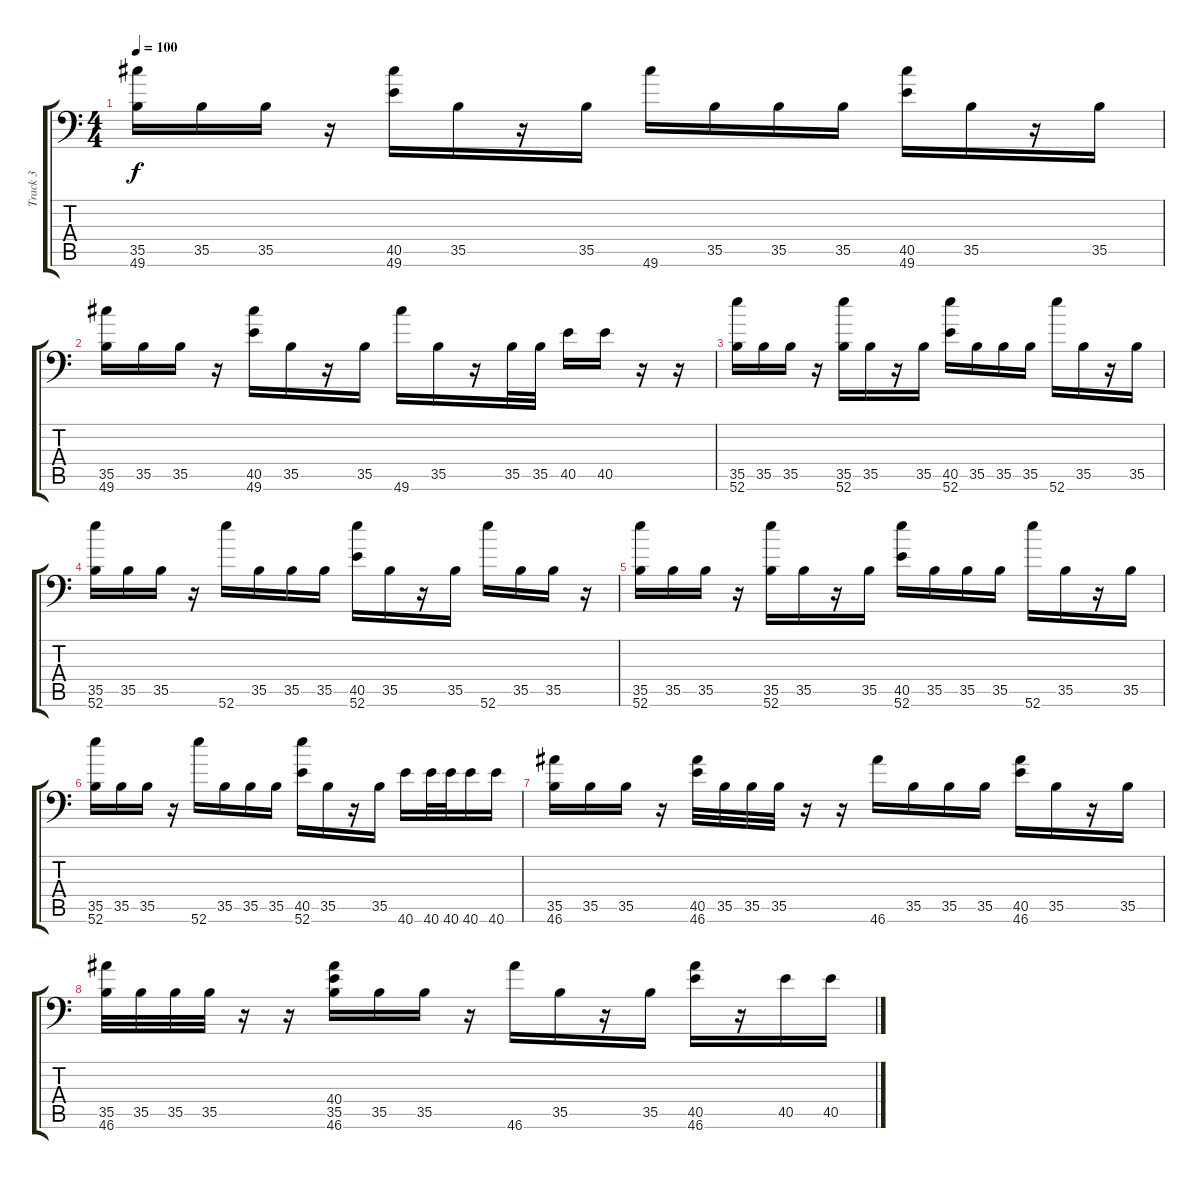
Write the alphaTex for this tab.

\track ("Track 3" "Track 3") {instrument acousticgrandpiano}
\staff {score tabs}
\tuning (C-1 C-1 C-1 C-1 C-1 C-1) {hide}
\ts (4 4)
\tempo 100
\clef f4
\ks c
(35.5 49.6).16{dy f} 35.5.16 35.5.16 r.16 (40.5 49.6).16 35.5.16 r.16 35.5.16 49.6.16 35.5.16 35.5.16 35.5.16 (40.5 49.6).16 35.5.16 r.16 35.5.16 |
(35.5 49.6).16 35.5.16 35.5.16 r.16 (40.5 49.6).16 35.5.16 r.16 35.5.16 49.6.16 35.5.16 r.16 35.5.32 35.5.32 40.5.16 40.5.16 r.16 r.16 |
(35.5 52.6).16 35.5.16 35.5.16 r.16 (35.5 52.6).16 35.5.16 r.16 35.5.16 (40.5 52.6).16 35.5.16 35.5.16 35.5.16 52.6.16 35.5.16 r.16 35.5.16 |
(35.5 52.6).16 35.5.16 35.5.16 r.16 52.6.16 35.5.16 35.5.16 35.5.16 (40.5 52.6).16 35.5.16 r.16 35.5.16 52.6.16 35.5.16 35.5.16 r.16 |
(35.5 52.6).16 35.5.16 35.5.16 r.16 (35.5 52.6).16 35.5.16 r.16 35.5.16 (40.5 52.6).16 35.5.16 35.5.16 35.5.16 52.6.16 35.5.16 r.16 35.5.16 |
(35.5 52.6).16 35.5.16 35.5.16 r.16 52.6.16 35.5.16 35.5.16 35.5.16 (40.5 52.6).16 35.5.16 r.16 35.5.16 40.6.16 40.6.32 40.6.32 40.6.16 40.6.16 |
(35.5 46.6).16 35.5.16 35.5.16 r.16 (40.5 46.6).32 35.5.32 35.5.32 35.5.32 r.16 r.16 46.6.16 35.5.16 35.5.16 35.5.16 (40.5 46.6).16 35.5.16 r.16 35.5.16 |
(35.5 46.6).32 35.5.32 35.5.32 35.5.32 r.16 r.16 (40.4 35.5 46.6).16 35.5.16 35.5.16 r.16 46.6.16 35.5.16 r.16 35.5.16 (40.5 46.6).16 r.16 40.5.16 40.5.16
